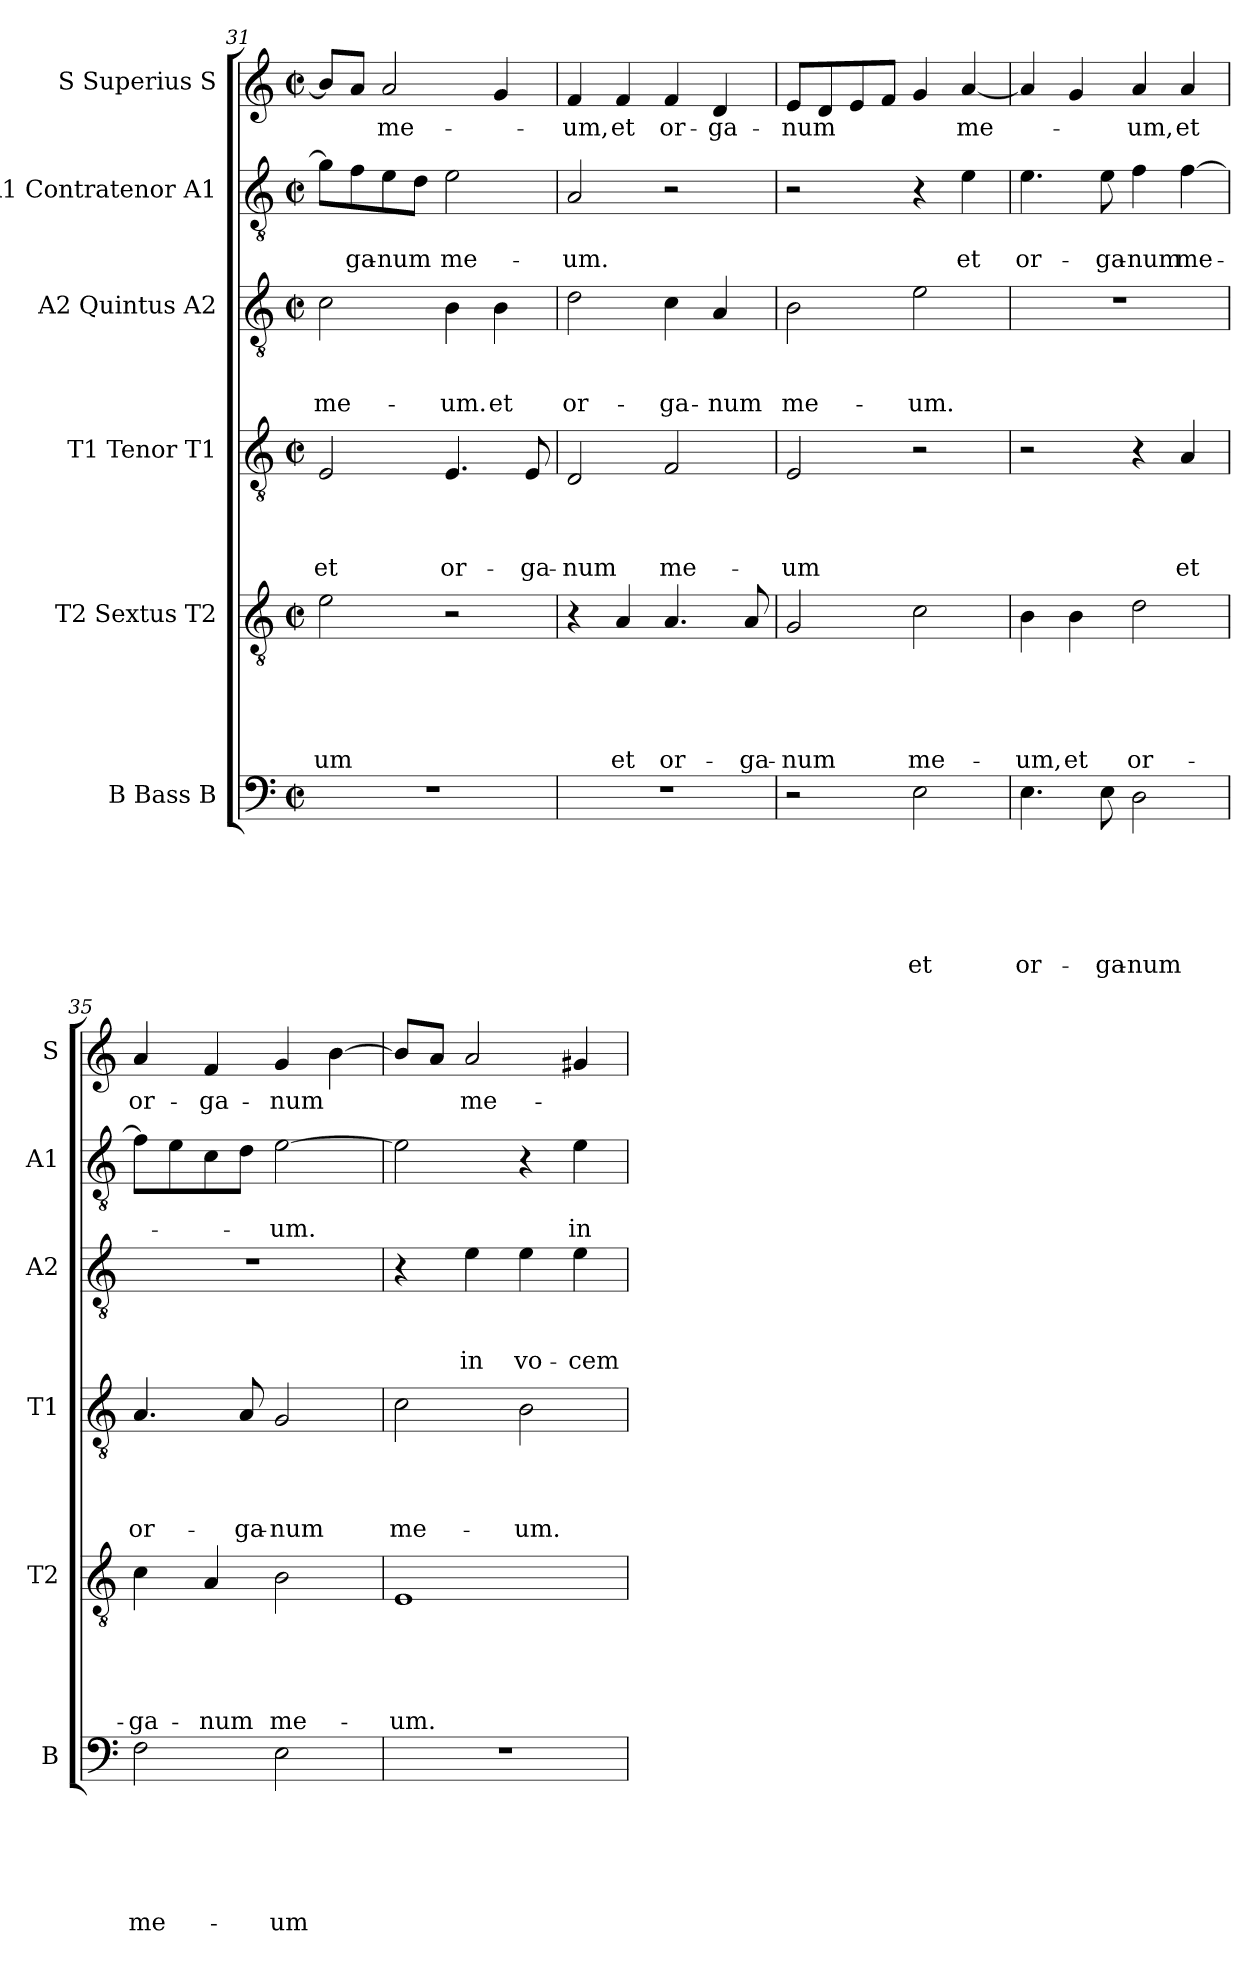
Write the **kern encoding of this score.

**kern	**text	**text	**text	**text	**text	**text	**kern	**text	**text	**text	**text	**text	**kern	**text	**text	**text	**text	**kern	**text	**text	**text	**kern	**text	**text	**kern	**text
*part6	*part6	*part6	*part6	*part6	*part6	*part6	*part5	*part5	*part5	*part5	*part5	*part5	*part4	*part4	*part4	*part4	*part4	*part3	*part3	*part3	*part3	*part2	*part2	*part2	*part1	*part1
*staff6	*staff6	*staff6	*staff6	*staff6	*staff6	*staff6	*staff5	*staff5	*staff5	*staff5	*staff5	*staff5	*staff4	*staff4	*staff4	*staff4	*staff4	*staff3	*staff3	*staff3	*staff3	*staff2	*staff2	*staff2	*staff1	*staff1
*I"B Bass B	*	*	*	*	*	*	*I"T2 Sextus T2	*	*	*	*	*	*I"T1 Tenor T1	*	*	*	*	*I"A2 Quintus A2	*	*	*	*I"A1 Contratenor A1	*	*	*I"S Superius S	*
*I'B	*	*	*	*	*	*	*I'T2	*	*	*	*	*	*I'T1	*	*	*	*	*I'A2	*	*	*	*I'A1	*	*	*I'S	*
*clefF4	*	*	*	*	*	*	*clefGv2	*	*	*	*	*	*clefGv2	*	*	*	*	*clefGv2	*	*	*	*clefGv2	*	*	*clefG2	*
*k[]	*	*	*	*	*	*	*k[]	*	*	*	*	*	*k[]	*	*	*	*	*k[]	*	*	*	*k[]	*	*	*k[]	*
*C:	*	*	*	*	*	*	*C:	*	*	*	*	*	*C:	*	*	*	*	*C:	*	*	*	*C:	*	*	*C:	*
*M2/2	*	*	*	*	*	*	*M2/2	*	*	*	*	*	*M2/2	*	*	*	*	*M2/2	*	*	*	*M2/2	*	*	*M2/2	*
*met(c|)	*	*	*	*	*	*	*met(c|)	*	*	*	*	*	*met(c|)	*	*	*	*	*met(c|)	*	*	*	*met(c|)	*	*	*met(c|)	*
=31	=31	=31	=31	=31	=31	=31	=31	=31	=31	=31	=31	=31	=31	=31	=31	=31	=31	=31	=31	=31	=31	=31	=31	=31	=31	=31
!	!	!	!	!	!	!	!	!	!	!	!	!LO:LY:b	!	!	!	!	!LO:LY:b	!	!	!	!LO:LY:b	!	!	!	!	!
1r	.	.	.	.	.	.	2e\	.	.	.	.	-um	2E/	.	.	.	et	2c\	.	.	me-	8g\L]	.	.	8b/L]	.
!	!	!	!	!	!	!	!	!	!	!	!	!	!	!	!	!	!	!	!	!	!	!	!	!LO:LY:b	!	!
.	.	.	.	.	.	.	.	.	.	.	.	.	.	.	.	.	.	.	.	.	.	8f\	.	-ga-	8a/J	.
!	!	!	!	!	!	!	!	!	!	!	!	!	!	!	!	!	!	!	!	!	!	!	!	!LO:LY:b	!	!LO:LY:b
.	.	.	.	.	.	.	.	.	.	.	.	.	.	.	.	.	.	.	.	.	.	8e\	.	-num	2a/	me-
.	.	.	.	.	.	.	.	.	.	.	.	.	.	.	.	.	.	.	.	.	.	8d\J	.	.	.	.
!	!	!	!	!	!	!	!	!	!	!	!	!	!	!	!	!	!LO:LY:b	!	!	!	!LO:LY:b	!	!	!LO:LY:b	!	!
.	.	.	.	.	.	.	2r	.	.	.	.	.	4.E/	.	.	.	or-	4B\	.	.	-um.	2e\	.	me-	.	.
!	!	!	!	!	!	!	!	!	!	!	!	!	!	!	!	!	!	!	!	!	!LO:LY:b	!	!	!	!	!
.	.	.	.	.	.	.	.	.	.	.	.	.	.	.	.	.	.	4B\	.	.	et	.	.	.	4g/	.
!	!	!	!	!	!	!	!	!	!	!	!	!	!	!	!	!	!LO:LY:b	!	!	!	!	!	!	!	!	!
.	.	.	.	.	.	.	.	.	.	.	.	.	8E/	.	.	.	-ga-	.	.	.	.	.	.	.	.	.
!!LO:PB:g=z
=32	=32	=32	=32	=32	=32	=32	=32	=32	=32	=32	=32	=32	=32	=32	=32	=32	=32	=32	=32	=32	=32	=32	=32	=32	=32	=32
!	!	!	!	!	!	!	!	!	!	!	!	!	!	!	!	!	!LO:LY:b	!	!	!	!LO:LY:b	!	!	!LO:LY:b	!	!LO:LY:b
1r	.	.	.	.	.	.	4r	.	.	.	.	.	2D/	.	.	.	-num	2d\	.	.	or-	2A/	.	-um.	4f/	-um,
!	!	!	!	!	!	!	!	!	!	!	!	!LO:LY:b	!	!	!	!	!	!	!	!	!	!	!	!	!	!LO:LY:b
.	.	.	.	.	.	.	4A/	.	.	.	.	et	.	.	.	.	.	.	.	.	.	.	.	.	4f/	et
!	!	!	!	!	!	!	!	!	!	!	!	!LO:LY:b	!	!	!	!	!LO:LY:b	!	!	!	!LO:LY:b	!	!	!	!	!LO:LY:b
.	.	.	.	.	.	.	4.A/	.	.	.	.	or-	2F/	.	.	.	me-	4c\	.	.	-ga-	2r	.	.	4f/	or-
!	!	!	!	!	!	!	!	!	!	!	!	!	!	!	!	!	!	!	!	!	!LO:LY:b	!	!	!	!	!LO:LY:b
.	.	.	.	.	.	.	.	.	.	.	.	.	.	.	.	.	.	4A/	.	.	-num	.	.	.	4d/	-ga-
!	!	!	!	!	!	!	!	!	!	!	!	!LO:LY:b	!	!	!	!	!	!	!	!	!	!	!	!	!	!
.	.	.	.	.	.	.	8A/	.	.	.	.	-ga-	.	.	.	.	.	.	.	.	.	.	.	.	.	.
=33	=33	=33	=33	=33	=33	=33	=33	=33	=33	=33	=33	=33	=33	=33	=33	=33	=33	=33	=33	=33	=33	=33	=33	=33	=33	=33
!	!	!	!	!	!	!	!	!	!	!	!	!LO:LY:b	!	!	!	!	!LO:LY:b	!	!	!	!LO:LY:b	!	!	!	!	!LO:LY:b
2r	.	.	.	.	.	.	2G/	.	.	.	.	-num	2E/	.	.	.	-um	2B\	.	.	me-	2r	.	.	8e/L	-num
.	.	.	.	.	.	.	.	.	.	.	.	.	.	.	.	.	.	.	.	.	.	.	.	.	8d/	.
.	.	.	.	.	.	.	.	.	.	.	.	.	.	.	.	.	.	.	.	.	.	.	.	.	8e/	.
.	.	.	.	.	.	.	.	.	.	.	.	.	.	.	.	.	.	.	.	.	.	.	.	.	8f/J	.
!	!	!	!	!	!	!LO:LY:b	!	!	!	!	!	!LO:LY:b	!	!	!	!	!	!	!	!	!LO:LY:b	!	!	!	!	!
2E\	.	.	.	.	.	et	2c\	.	.	.	.	me-	2r	.	.	.	.	2e\	.	.	-um.	4r	.	.	4g/	.
!	!	!	!	!	!	!	!	!	!	!	!	!	!	!	!	!	!	!	!	!	!	!	!	!LO:LY:b	!	!LO:LY:b
.	.	.	.	.	.	.	.	.	.	.	.	.	.	.	.	.	.	.	.	.	.	4e\	.	et	[<4a/	me-
=34	=34	=34	=34	=34	=34	=34	=34	=34	=34	=34	=34	=34	=34	=34	=34	=34	=34	=34	=34	=34	=34	=34	=34	=34	=34	=34
!	!	!	!	!	!	!LO:LY:b	!	!	!	!	!	!LO:LY:b	!	!	!	!	!	!	!	!	!	!	!	!LO:LY:b	!	!
4.E\	.	.	.	.	.	or-	4B\	.	.	.	.	-um,	2r	.	.	.	.	1r	.	.	.	4.e\	.	or-	4a/]	.
!	!	!	!	!	!	!	!	!	!	!	!	!LO:LY:b	!	!	!	!	!	!	!	!	!	!	!	!	!	!
.	.	.	.	.	.	.	4B\	.	.	.	.	et	.	.	.	.	.	.	.	.	.	.	.	.	4g/	.
!	!	!	!	!	!	!LO:LY:b	!	!	!	!	!	!	!	!	!	!	!	!	!	!	!	!	!	!LO:LY:b	!	!
8E\	.	.	.	.	.	-ga-	.	.	.	.	.	.	.	.	.	.	.	.	.	.	.	8e\	.	-ga-	.	.
!	!	!	!	!	!	!LO:LY:b	!	!	!	!	!	!LO:LY:b	!	!	!	!	!	!	!	!	!	!	!	!LO:LY:b	!	!LO:LY:b
2D\	.	.	.	.	.	-num	2d\	.	.	.	.	or-	4r	.	.	.	.	.	.	.	.	4f\	.	-num	4a/	-um,
!	!	!	!	!	!	!	!	!	!	!	!	!	!	!	!	!	!LO:LY:b	!	!	!	!	!	!	!LO:LY:b	!	!LO:LY:b
.	.	.	.	.	.	.	.	.	.	.	.	.	4A/	.	.	.	et	.	.	.	.	[>4f\	.	me-	4a/	et
=35	=35	=35	=35	=35	=35	=35	=35	=35	=35	=35	=35	=35	=35	=35	=35	=35	=35	=35	=35	=35	=35	=35	=35	=35	=35	=35
!	!	!	!	!	!	!LO:LY:b	!	!	!	!	!	!LO:LY:b	!	!	!	!	!LO:LY:b	!	!	!	!	!	!	!	!	!LO:LY:b
2F\	.	.	.	.	.	me-	4c\	.	.	.	.	-ga-	4.A/	.	.	.	or-	1r	.	.	.	8f\L]	.	.	4a/	or-
.	.	.	.	.	.	.	.	.	.	.	.	.	.	.	.	.	.	.	.	.	.	8e\	.	.	.	.
!	!	!	!	!	!	!	!	!	!	!	!	!LO:LY:b	!	!	!	!	!	!	!	!	!	!	!	!	!	!LO:LY:b
.	.	.	.	.	.	.	4A/	.	.	.	.	-num	.	.	.	.	.	.	.	.	.	8c\	.	.	4f/	-ga-
!	!	!	!	!	!	!	!	!	!	!	!	!	!	!	!	!	!LO:LY:b	!	!	!	!	!	!	!	!	!
.	.	.	.	.	.	.	.	.	.	.	.	.	8A/	.	.	.	-ga-	.	.	.	.	8d\J	.	.	.	.
!	!	!	!	!	!	!LO:LY:b	!	!	!	!	!	!LO:LY:b	!	!	!	!	!LO:LY:b	!	!	!	!	!	!	!LO:LY:b	!	!LO:LY:b
2E\	.	.	.	.	.	-um	2B\	.	.	.	.	me-	2G/	.	.	.	-num	.	.	.	.	[>2e\	.	-um.	4g/	-num
.	.	.	.	.	.	.	.	.	.	.	.	.	.	.	.	.	.	.	.	.	.	.	.	.	[>4b\	.
=36	=36	=36	=36	=36	=36	=36	=36	=36	=36	=36	=36	=36	=36	=36	=36	=36	=36	=36	=36	=36	=36	=36	=36	=36	=36	=36
!	!	!	!	!	!	!	!	!	!	!	!	!LO:LY:b	!	!	!	!	!LO:LY:b	!	!	!	!	!	!	!	!	!
1r	.	.	.	.	.	.	1E	.	.	.	.	-um.	2c\	.	.	.	me-	4r	.	.	.	2e\]	.	.	8b/L]	.
.	.	.	.	.	.	.	.	.	.	.	.	.	.	.	.	.	.	.	.	.	.	.	.	.	8a/J	.
!	!	!	!	!	!	!	!	!	!	!	!	!	!	!	!	!	!	!	!	!	!LO:LY:b	!	!	!	!	!LO:LY:b
.	.	.	.	.	.	.	.	.	.	.	.	.	.	.	.	.	.	4e\	.	.	in	.	.	.	2a/	me-
!	!	!	!	!	!	!	!	!	!	!	!	!	!	!	!	!	!LO:LY:b	!	!	!	!LO:LY:b	!	!	!	!	!
.	.	.	.	.	.	.	.	.	.	.	.	.	2B\	.	.	.	-um.	4e\	.	.	vo-	4r	.	.	.	.
!	!	!	!	!	!	!	!	!	!	!	!	!	!	!	!	!	!	!	!	!	!LO:LY:b	!	!	!LO:LY:b	!	!
.	.	.	.	.	.	.	.	.	.	.	.	.	.	.	.	.	.	4e\	.	.	-cem	4e\	.	in	4g#X/	.
=	=	=	=	=	=	=	=	=	=	=	=	=	=	=	=	=	=	=	=	=	=	=	=	=	=	=
*-	*-	*-	*-	*-	*-	*-	*-	*-	*-	*-	*-	*-	*-	*-	*-	*-	*-	*-	*-	*-	*-	*-	*-	*-	*-	*-
